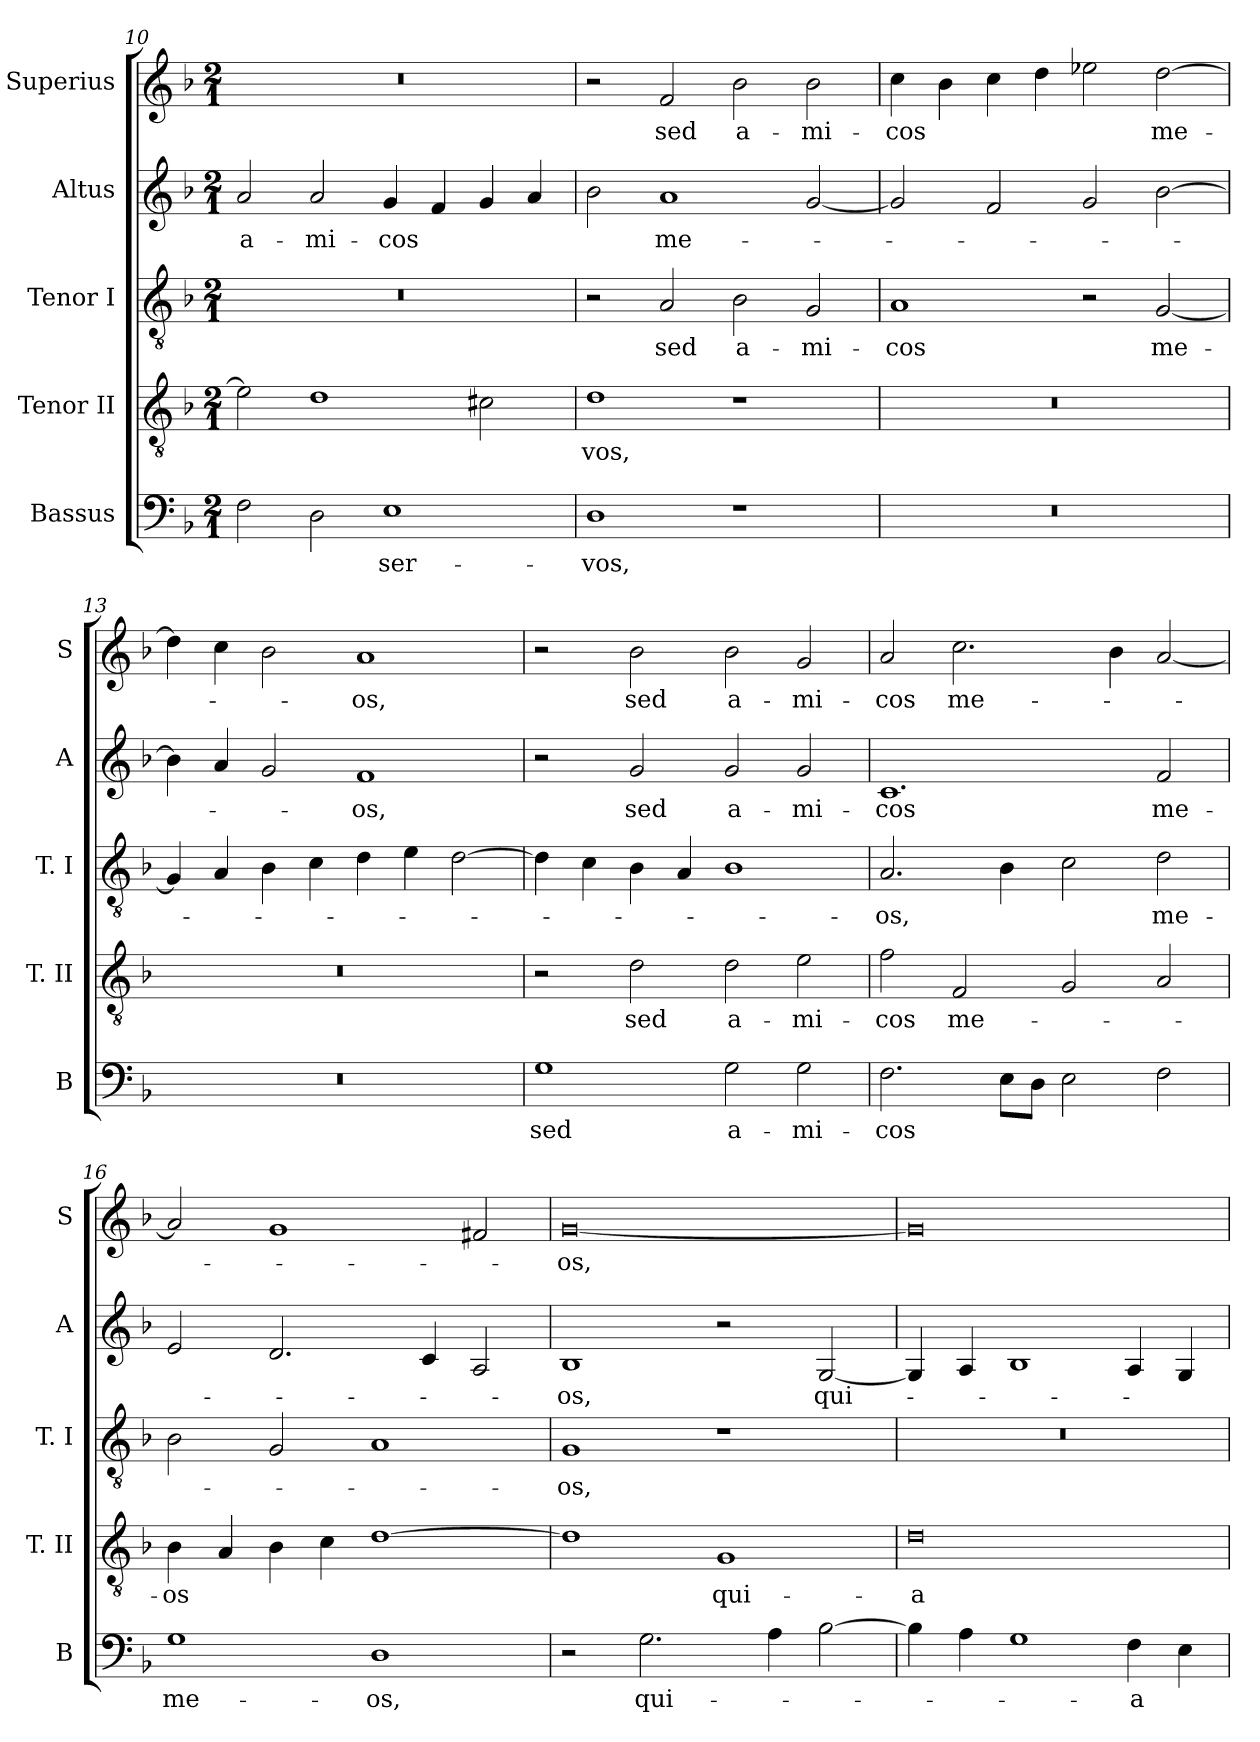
**kern	**text	**kern	**text	**kern	**text	**kern	**text	**kern	**text
*part5	*part5	*part4	*part4	*part3	*part3	*part2	*part2	*part1	*part1
*staff5	*staff5	*staff4	*staff4	*staff3	*staff3	*staff2	*staff2	*staff1	*staff1
*I"Bassus	*	*I"Tenor II	*	*I"Tenor I	*	*I"Altus	*	*I"Superius	*
*I'B	*	*I'T. II	*	*I'T. I	*	*I'A	*	*I'S	*
*clefF4	*	*clefGv2	*	*clefGv2	*	*clefG2	*	*clefG2	*
*k[b-]	*	*k[b-]	*	*k[b-]	*	*k[b-]	*	*k[b-]	*
*F:	*	*F:	*	*F:	*	*F:	*	*F:	*
*M2/1	*	*M2/1	*	*M2/1	*	*M2/1	*	*M2/1	*
=10	=10	=10	=10	=10	=10	=10	=10	=10	=10
2F	.	2e]	.	0r	.	2a	a-	0r	.
2D	.	1d	.	.	.	2a	-mi-	.	.
1E	ser-	.	.	.	.	4g	-cos	.	.
.	.	.	.	.	.	4f	.	.	.
.	.	2c#X	.	.	.	4g	.	.	.
.	.	.	.	.	.	4a	.	.	.
=11	=11	=11	=11	=11	=11	=11	=11	=11	=11
1D	-vos,	1d	-vos,	2r	.	2b-	.	2r	.
.	.	.	.	2A	sed	1a	me-	2f	sed
1r	.	1r	.	2B-	a-	.	.	2b-	a-
.	.	.	.	2G	-mi-	[2g	.	2b-	-mi-
=12	=12	=12	=12	=12	=12	=12	=12	=12	=12
0r	.	0r	.	1A	-cos	2g]	.	4cc	-cos
.	.	.	.	.	.	.	.	4b-	.
.	.	.	.	.	.	2f	.	4cc	.
.	.	.	.	.	.	.	.	4dd	.
.	.	.	.	2r	.	2g	.	2ee-X	.
.	.	.	.	[2G	me-	[2b-	.	[2dd	me-
=13	=13	=13	=13	=13	=13	=13	=13	=13	=13
0r	.	0r	.	4G]	.	4b-]	.	4dd]	.
.	.	.	.	4A	.	4a	.	4cc	.
.	.	.	.	4B-	.	2g	.	2b-	.
.	.	.	.	4c	.	.	.	.	.
.	.	.	.	4d	.	1f	-os,	1a	-os,
.	.	.	.	4e	.	.	.	.	.
.	.	.	.	[2d	.	.	.	.	.
=14	=14	=14	=14	=14	=14	=14	=14	=14	=14
1G	sed	2r	.	4d]	.	2r	.	2r	.
.	.	.	.	4c	.	.	.	.	.
.	.	2d	sed	4B-	.	2g	sed	2b-	sed
.	.	.	.	4A	.	.	.	.	.
2G	a-	2d	a-	1B-	.	2g	a-	2b-	a-
2G	-mi-	2e	-mi-	.	.	2g	-mi-	2g	-mi-
=15	=15	=15	=15	=15	=15	=15	=15	=15	=15
2.F	-cos	2f	-cos	2.A	-os,	1.c	-cos	2a	-cos
.	.	2F	me-	.	.	.	.	2.cc	me-
8EL	.	.	.	4B-	.	.	.	.	.
8DJ	.	.	.	.	.	.	.	.	.
2E	.	2G	.	2c	.	.	.	.	.
.	.	.	.	.	.	.	.	4b-	.
2F	.	2A	.	2d	me-	2f	me-	[2a	.
=16	=16	=16	=16	=16	=16	=16	=16	=16	=16
1G	me-	4B-	-os	2B-	.	2e	.	2a]	.
.	.	4A	.	.	.	.	.	.	.
.	.	4B-	.	2G	.	2.d	.	1g	.
.	.	4c	.	.	.	.	.	.	.
1D	-os,	[1d	.	1A	.	.	.	.	.
.	.	.	.	.	.	4c	.	.	.
.	.	.	.	.	.	2A	.	2f#X	.
=17	=17	=17	=17	=17	=17	=17	=17	=17	=17
2r	.	1d]	.	1G	-os,	1B-	-os,	[0g	-os,
2.G	qui-	.	.	.	.	.	.	.	.
.	.	1G	qui-	1r	.	2r	.	.	.
4A	.	.	.	.	.	.	.	.	.
[2B-	.	.	.	.	.	[2G	qui-	.	.
=18	=18	=18	=18	=18	=18	=18	=18	=18	=18
4B-]	.	0d	-a	0r	.	4G]	.	0g]	.
4A	.	.	.	.	.	4A	.	.	.
1G	.	.	.	.	.	1B-	.	.	.
4F	-a	.	.	.	.	4A	.	.	.
4E	.	.	.	.	.	4G	.	.	.
=	=	=	=	=	=	=	=	=	=
*-	*-	*-	*-	*-	*-	*-	*-	*-	*-
